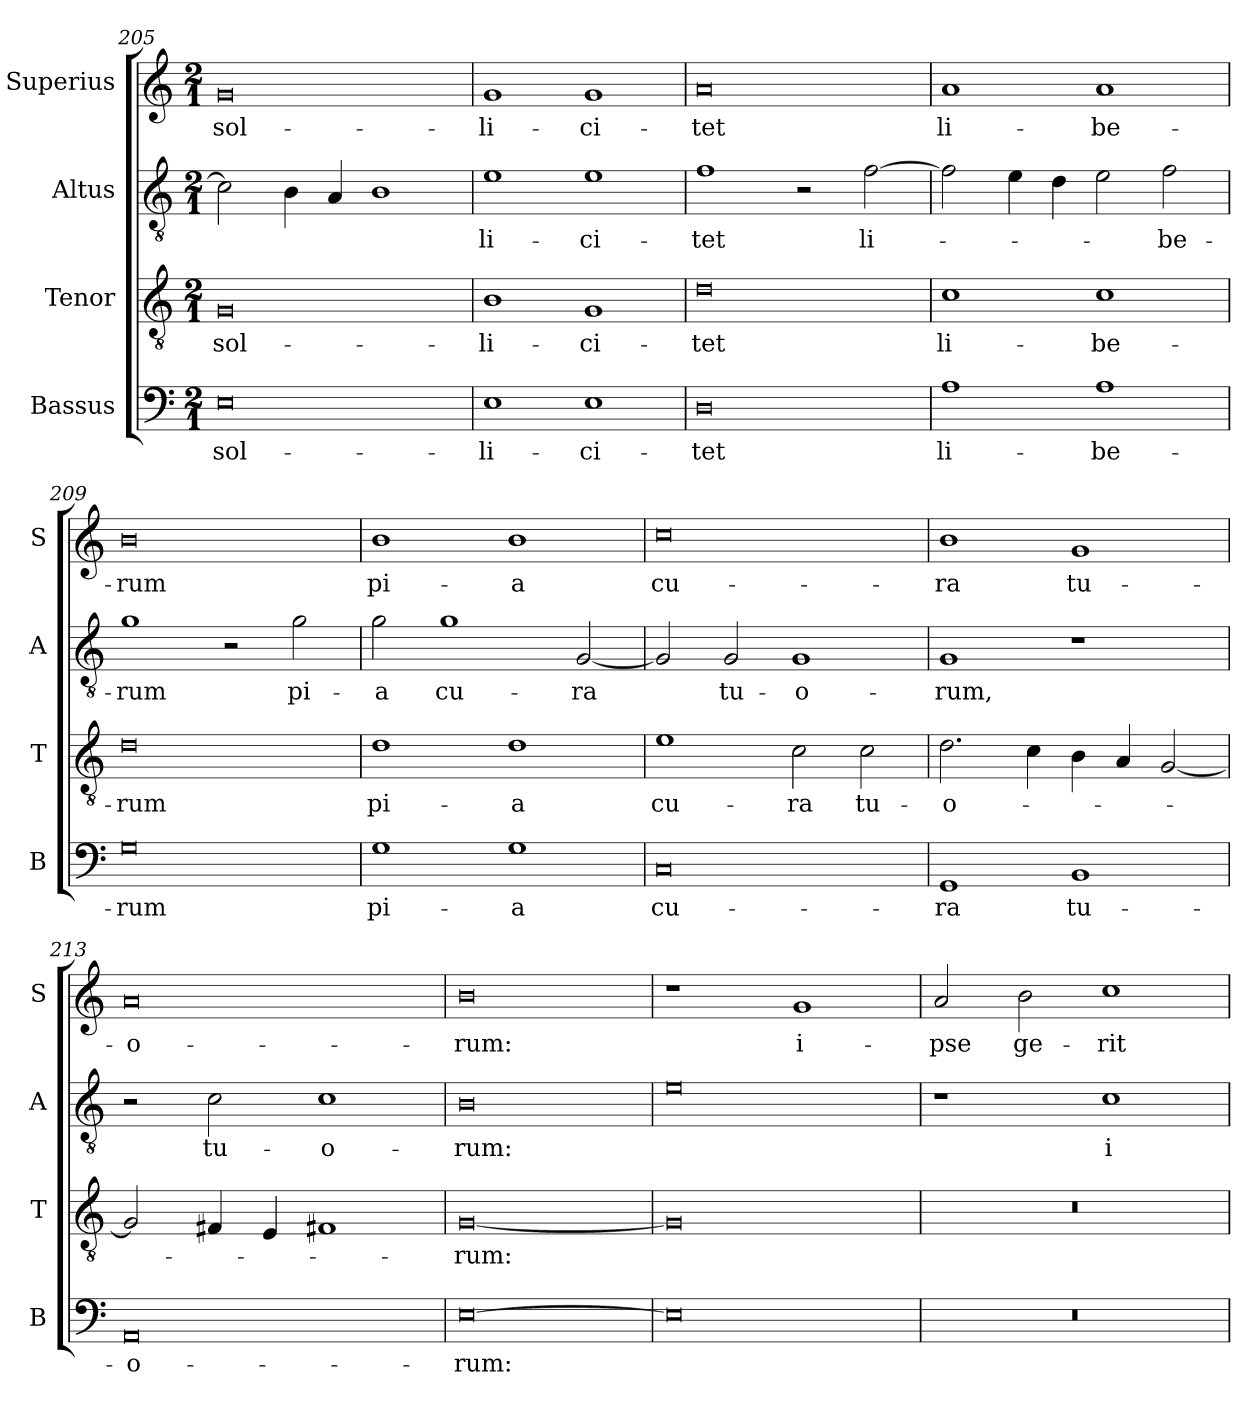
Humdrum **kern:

**kern	**text	**kern	**text	**kern	**text	**kern	**text
*part4	*part4	*part3	*part3	*part2	*part2	*part1	*part1
*staff4	*staff4	*staff3	*staff3	*staff2	*staff2	*staff1	*staff1
*I"Bassus	*	*I"Tenor	*	*I"Altus	*	*I"Superius	*
*I'B	*	*I'T	*	*I'A	*	*I'S	*
*clefF4	*	*clefGv2	*	*clefGv2	*	*clefG2	*
*k[]	*	*k[]	*	*k[]	*	*k[]	*
*M2/1	*	*M2/1	*	*M2/1	*	*M2/1	*
=205	=205	=205	=205	=205	=205	=205	=205
0E	sol-	0G	sol-	2c]	.	0g	sol-
.	.	.	.	4B	.	.	.
.	.	.	.	4A	.	.	.
.	.	.	.	1B	.	.	.
=206	=206	=206	=206	=206	=206	=206	=206
1E	-li-	1B	-li-	1e	-li-	1g	-li-
1E	-ci-	1G	-ci-	1e	-ci-	1g	-ci-
=207	=207	=207	=207	=207	=207	=207	=207
0D	-tet	0d	-tet	1f	-tet	0a	-tet
.	.	.	.	2r	.	.	.
.	.	.	.	[2f	li-	.	.
=208	=208	=208	=208	=208	=208	=208	=208
1A	li-	1c	li-	2f]	.	1a	li-
.	.	.	.	4e	.	.	.
.	.	.	.	4d	.	.	.
1A	-be-	1c	-be-	2e	.	1a	-be-
.	.	.	.	2f	-be-	.	.
=209	=209	=209	=209	=209	=209	=209	=209
0G	-rum	0d	-rum	1g	-rum	0b	-rum
.	.	.	.	2r	.	.	.
.	.	.	.	2g	pi-	.	.
=210	=210	=210	=210	=210	=210	=210	=210
1G	pi-	1d	pi-	2g	-a	1b	pi-
.	.	.	.	1g	cu-	.	.
1G	-a	1d	-a	.	.	1b	-a
.	.	.	.	[2G	-ra	.	.
=211	=211	=211	=211	=211	=211	=211	=211
0C	cu-	1e	cu-	2G]	.	0cc	cu-
.	.	.	.	2G	tu-	.	.
.	.	2c	-ra	1G	-o-	.	.
.	.	2c	tu-	.	.	.	.
=212	=212	=212	=212	=212	=212	=212	=212
1GG	-ra	2.d	-o-	1G	-rum,	1b	-ra
.	.	4c	.	.	.	.	.
1BB	tu-	4B	.	1r	.	1g	tu-
.	.	4A	.	.	.	.	.
.	.	[2G	.	.	.	.	.
=213	=213	=213	=213	=213	=213	=213	=213
0AA	-o-	2G]	.	2r	.	0a	-o-
.	.	4F#X	.	2c	tu-	.	.
.	.	4E	.	.	.	.	.
.	.	1F#X	.	1c	-o-	.	.
=214	=214	=214	=214	=214	=214	=214	=214
[0E	-rum:	[0G	-rum:	0B	-rum:	0b	-rum:
=215	=215	=215	=215	=215	=215	=215	=215
0E]	.	0G]	.	0e	.	1r	.
.	.	.	.	.	.	1g	i-
=216	=216	=216	=216	=216	=216	=216	=216
0r	.	0r	.	1r	.	2a	-pse
.	.	.	.	.	.	2b	ge-
.	.	.	.	1c	i-	1cc	-rit
=	=	=	=	=	=	=	=
*-	*-	*-	*-	*-	*-	*-	*-
